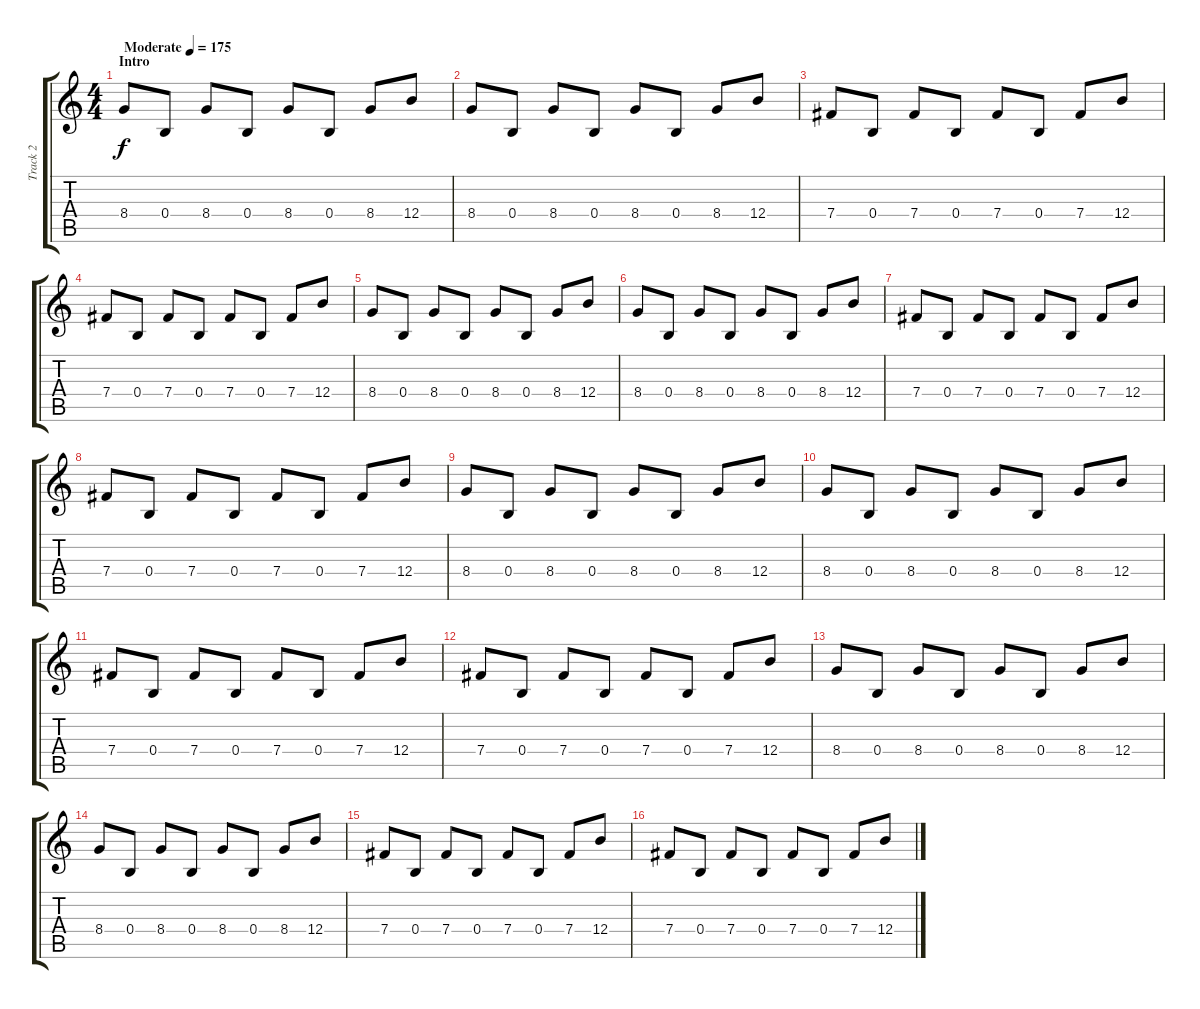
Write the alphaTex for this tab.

\track ("Track 2" "Track 2") {instrument distortionguitar}
\staff {score tabs}
\tuning (Db4 Ab3 E3 B2 Gb2 B1) {hide}
\ts (4 4)
\section ("" "Intro")
\tempo (175 "Moderate")
\clef g2
\ks c
8.4.8{dy f instrument distortionguitar} 0.4.8 8.4.8 0.4.8 8.4.8 0.4.8 8.4.8 12.4.8 |
8.4.8 0.4.8 8.4.8 0.4.8 8.4.8 0.4.8 8.4.8 12.4.8 |
7.4.8 0.4.8 7.4.8 0.4.8 7.4.8 0.4.8 7.4.8 12.4.8 |
7.4.8 0.4.8 7.4.8 0.4.8 7.4.8 0.4.8 7.4.8 12.4.8 |
8.4.8 0.4.8 8.4.8 0.4.8 8.4.8 0.4.8 8.4.8 12.4.8 |
8.4.8 0.4.8 8.4.8 0.4.8 8.4.8 0.4.8 8.4.8 12.4.8 |
7.4.8 0.4.8 7.4.8 0.4.8 7.4.8 0.4.8 7.4.8 12.4.8 |
7.4.8 0.4.8 7.4.8 0.4.8 7.4.8 0.4.8 7.4.8 12.4.8 |
8.4.8 0.4.8 8.4.8 0.4.8 8.4.8 0.4.8 8.4.8 12.4.8 |
8.4.8 0.4.8 8.4.8 0.4.8 8.4.8 0.4.8 8.4.8 12.4.8 |
7.4.8 0.4.8 7.4.8 0.4.8 7.4.8 0.4.8 7.4.8 12.4.8 |
7.4.8 0.4.8 7.4.8 0.4.8 7.4.8 0.4.8 7.4.8 12.4.8 |
8.4.8 0.4.8 8.4.8 0.4.8 8.4.8 0.4.8 8.4.8 12.4.8 |
8.4.8 0.4.8 8.4.8 0.4.8 8.4.8 0.4.8 8.4.8 12.4.8 |
7.4.8 0.4.8 7.4.8 0.4.8 7.4.8 0.4.8 7.4.8 12.4.8 |
7.4.8 0.4.8 7.4.8 0.4.8 7.4.8 0.4.8 7.4.8 12.4.8
